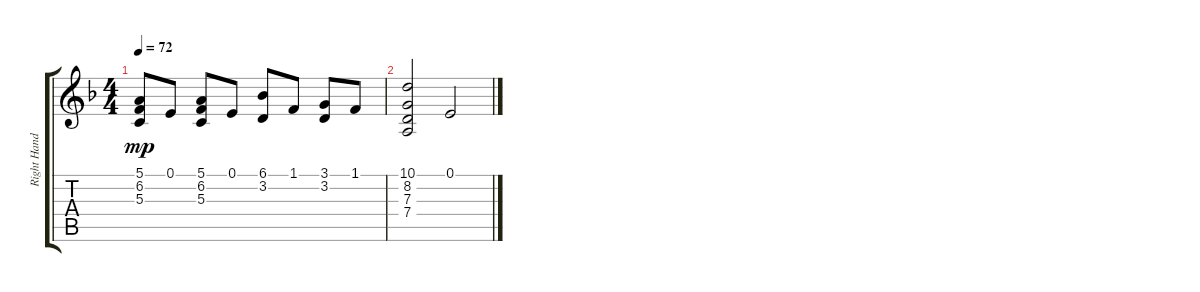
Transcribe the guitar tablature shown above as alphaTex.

\track ("Right Hand" "Right Hand") {instrument brightacousticpiano}
\staff {score tabs}
\tuning (E4 B3 G3 D3 A2 E2) {hide}
\ts (4 4)
\tempo 72
\clef g2
\ks f
(5.1 6.2 5.3).8{dy mp} 0.1.8 (5.1 6.2 5.3).8 0.1.8 (6.1 3.2).8 1.1.8 (3.1 3.2).8 1.1.8 |
(10.1 8.2 7.3 7.4).2 0.1.2
